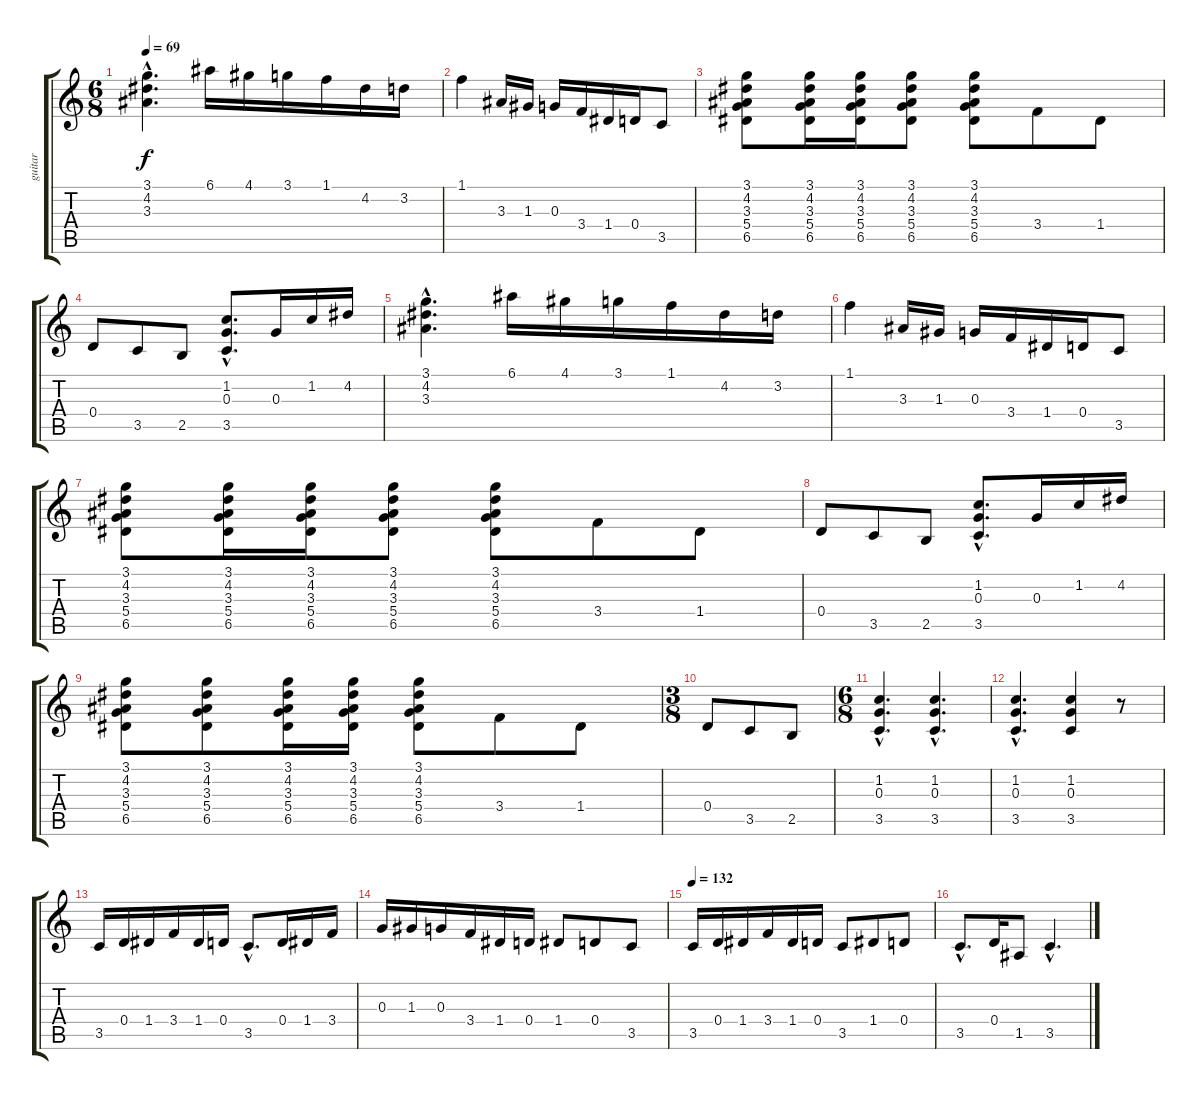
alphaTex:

\track ("guitar" "guitar") {instrument acousticguitarsteel}
\staff {score tabs}
\tuning (E4 B3 G3 D3 A2 E2) {hide}
\ts (6 8)
\tempo 69
\clef g2
\ks c
(3.1{hac} 4.2{hac} 3.3{hac}).4{d dy f} 6.1.16 4.1.16 3.1.16 1.1.16 4.2.16 3.2.16 |
1.1.4 3.3.16 1.3.16 0.3.16 3.4.16 1.4.16 0.4.16 3.5.8 |
(3.1 4.2 3.3 5.4 6.5).8 (3.1 4.2 3.3 5.4 6.5).16 (3.1 4.2 3.3 5.4 6.5).16 (3.1 4.2 3.3 5.4 6.5).8 (3.1 4.2 3.3 5.4 6.5).8 3.4.8 1.4.8 |
0.4.8 3.5.8 2.5.8 (1.2{hac} 0.3{hac} 3.5{hac}).8{d} 0.3.16 1.2.16 4.2.16 |
(3.1{hac} 4.2{hac} 3.3{hac}).4{d} 6.1.16 4.1.16 3.1.16 1.1.16 4.2.16 3.2.16 |
1.1.4 3.3.16 1.3.16 0.3.16 3.4.16 1.4.16 0.4.16 3.5.8 |
(3.1 4.2 3.3 5.4 6.5).8 (3.1 4.2 3.3 5.4 6.5).16 (3.1 4.2 3.3 5.4 6.5).16 (3.1 4.2 3.3 5.4 6.5).8 (3.1 4.2 3.3 5.4 6.5).8 3.4.8 1.4.8 |
0.4.8 3.5.8 2.5.8 (1.2{hac} 0.3{hac} 3.5{hac}).8{d} 0.3.16 1.2.16 4.2.16 |
(3.1 4.2 3.3 5.4 6.5).8 (3.1 4.2 3.3 5.4 6.5).8 (3.1 4.2 3.3 5.4 6.5).16 (3.1 4.2 3.3 5.4 6.5).16 (3.1 4.2 3.3 5.4 6.5).8 3.4.8 1.4.8 |
\ts (3 8)
0.4.8 3.5.8 2.5.8 |
\ts (6 8)
(1.2{hac} 0.3{hac} 3.5{hac}).4{d} (1.2{hac} 0.3{hac} 3.5{hac}).4{d} |
(1.2{hac} 0.3{hac} 3.5{hac}).4{d} (1.2 0.3 3.5).4 r.8 |
3.5.16 0.4.16 1.4.16 3.4.16 1.4.16 0.4.16 3.5{hac}.8{d} 0.4.16 1.4.16 3.4.16 |
0.3.16 1.3.16 0.3.16 3.4.16 1.4.16 0.4.16 1.4.8 0.4.8 3.5.8 |
\tempo 132
3.5.16 0.4.16 1.4.16 3.4.16 1.4.16 0.4.16 3.5.8 1.4.8 0.4.8 |
3.5{hac}.8{d} 0.4.16 1.5.8 3.5{hac}.4{d}
